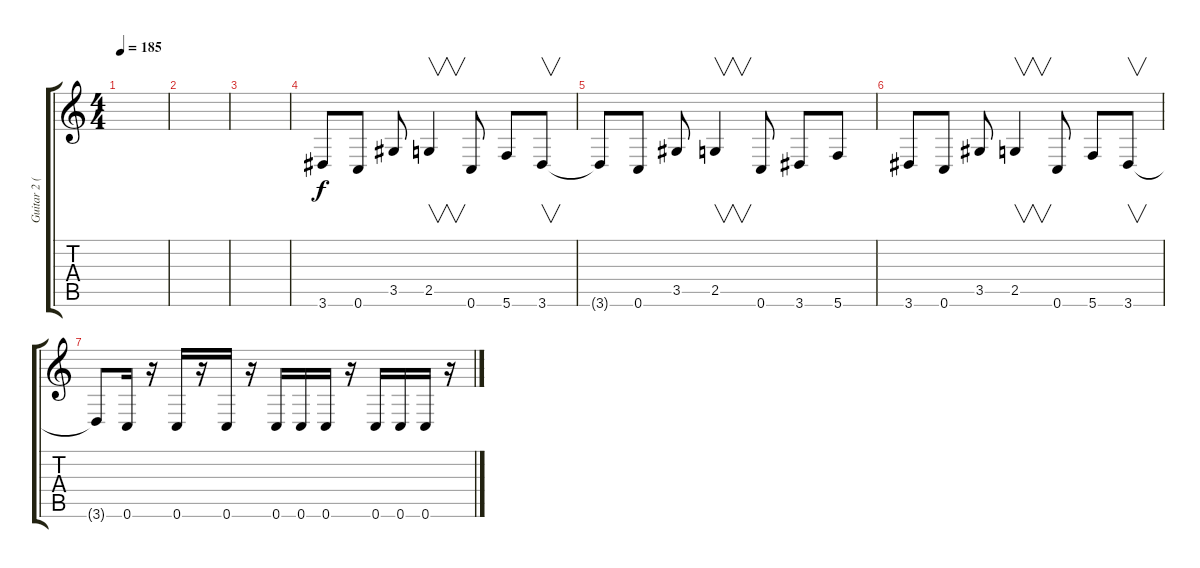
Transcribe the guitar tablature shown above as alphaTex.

\track ("Guitar 2 (Lead)" "Guitar 2 (") {instrument distortionguitar}
\staff {score tabs}
\tuning (C4 G3 Eb3 Bb2 F2 C2) {hide}
\ts (4 4)
\tempo 185
\clef g2
\ks c
|
|
|
3.6.8{dy f balance 14} 0.6.8 3.5.8 2.5.4{v} 0.6.8 5.6.8 3.6.8{v} |
3.6{t}.8 0.6.8 3.5.8 2.5.4{v} 0.6.8 3.6.8 5.6.8 |
3.6.8 0.6.8 3.5.8 2.5.4{v} 0.6.8 5.6.8 3.6.8{v} |
3.6{t}.8 0.6.16 r.16 0.6.16 r.16 0.6.16 r.16 0.6.16 0.6.16 0.6.16 r.16 0.6.16 0.6.16 0.6.16 r.16
